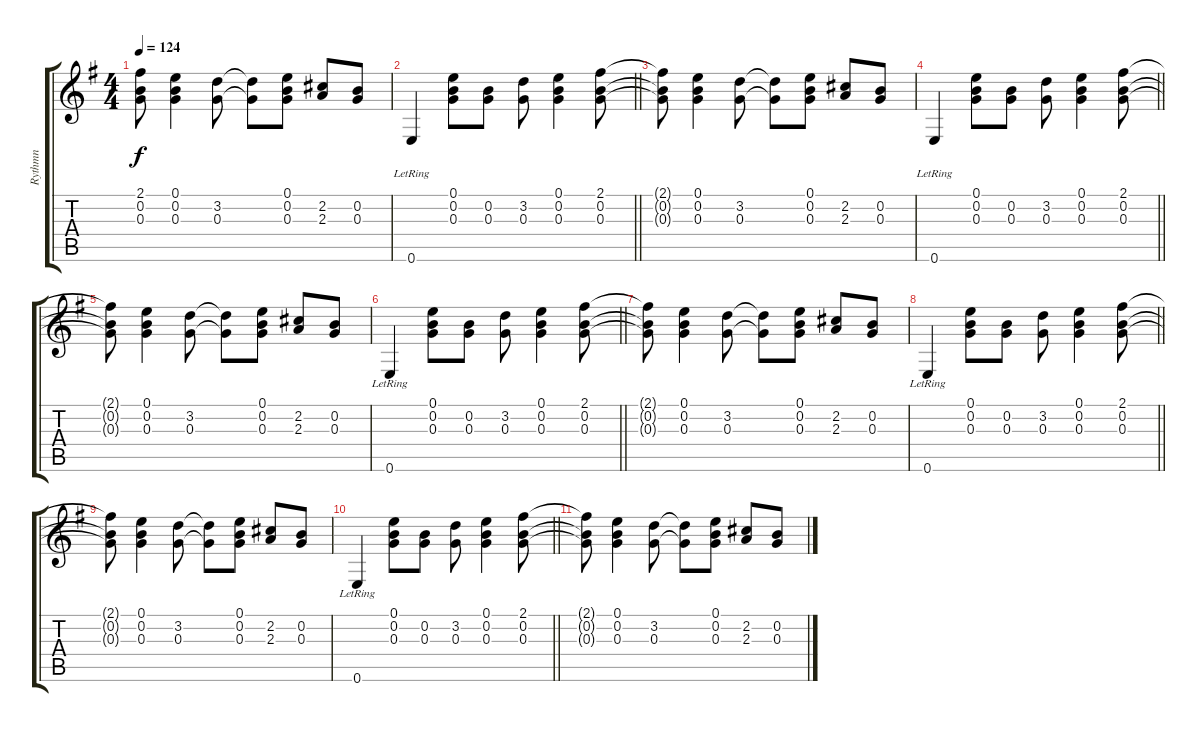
\track ("Rythmn" "Rythmn") {instrument electricguitarclean}
\staff {score tabs}
\tuning (E4 B3 G3 D3 A2 E2) {hide}
\ts (4 4)
\tempo 124
\clef g2
\ks g
(2.1{t} 0.2{t} 0.3{t}).8{dy f} (0.1 0.2 0.3).4 (3.2 0.3).8 (3.2{t} 0.3{t}).8 (0.1 0.2 0.3).8 (2.2 2.3).8 (0.2 0.3).8 |
\barLineRight lightlight
0.6{lr}.4 (0.1 0.2 0.3).8 (0.2 0.3).8 (3.2 0.3).8 (0.1 0.2 0.3).4 (2.1 0.2 0.3).8 |
(2.1{t} 0.2{t} 0.3{t}).8 (0.1 0.2 0.3).4 (3.2 0.3).8 (3.2{t} 0.3{t}).8 (0.1 0.2 0.3).8 (2.2 2.3).8 (0.2 0.3).8 |
\barLineRight lightlight
0.6{lr}.4 (0.1 0.2 0.3).8 (0.2 0.3).8 (3.2 0.3).8 (0.1 0.2 0.3).4 (2.1 0.2 0.3).8 |
(2.1{t} 0.2{t} 0.3{t}).8 (0.1 0.2 0.3).4 (3.2 0.3).8 (3.2{t} 0.3{t}).8 (0.1 0.2 0.3).8 (2.2 2.3).8 (0.2 0.3).8 |
\barLineRight lightlight
0.6{lr}.4 (0.1 0.2 0.3).8 (0.2 0.3).8 (3.2 0.3).8 (0.1 0.2 0.3).4 (2.1 0.2 0.3).8 |
(2.1{t} 0.2{t} 0.3{t}).8 (0.1 0.2 0.3).4 (3.2 0.3).8 (3.2{t} 0.3{t}).8 (0.1 0.2 0.3).8 (2.2 2.3).8 (0.2 0.3).8 |
\barLineRight lightlight
0.6{lr}.4 (0.1 0.2 0.3).8 (0.2 0.3).8 (3.2 0.3).8 (0.1 0.2 0.3).4 (2.1 0.2 0.3).8 |
(2.1{t} 0.2{t} 0.3{t}).8 (0.1 0.2 0.3).4 (3.2 0.3).8 (3.2{t} 0.3{t}).8 (0.1 0.2 0.3).8 (2.2 2.3).8 (0.2 0.3).8 |
\barLineRight lightlight
0.6{lr}.4 (0.1 0.2 0.3).8 (0.2 0.3).8 (3.2 0.3).8 (0.1 0.2 0.3).4 (2.1 0.2 0.3).8 |
(2.1{t} 0.2{t} 0.3{t}).8 (0.1 0.2 0.3).4 (3.2 0.3).8 (3.2{t} 0.3{t}).8 (0.1 0.2 0.3).8 (2.2 2.3).8 (0.2 0.3).8
